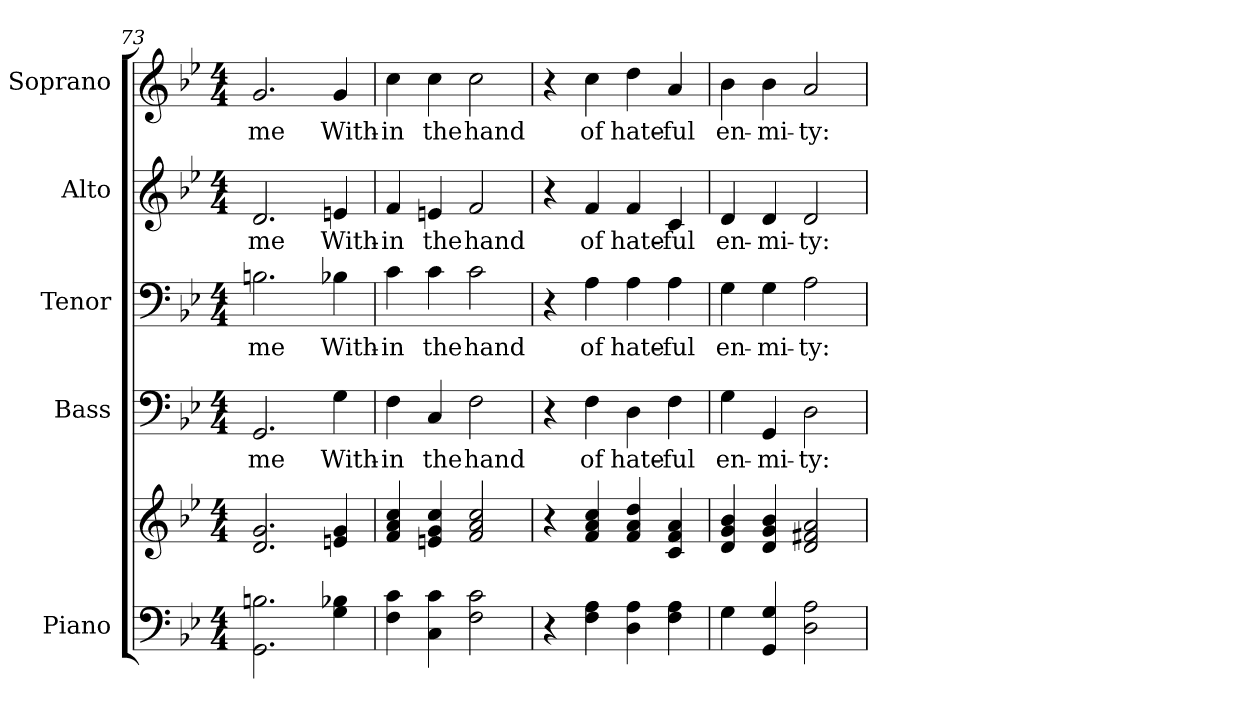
**kern	**kern	**kern	**text	**kern	**text	**kern	**text	**kern	**text
*part5	*part5	*part4	*part4	*part3	*part3	*part2	*part2	*part1	*part1
*staff6	*staff5	*staff4	*staff4	*staff3	*staff3	*staff2	*staff2	*staff1	*staff1
*I"Piano	*	*I"Bass	*	*I"Tenor	*	*I"Alto	*	*I"Soprano	*
*I'Pno.	*	*I'B.	*	*I'T.	*	*I'A.	*	*I'S.	*
!!LO:PB:g=z
*clefF4	*clefG2	*clefF4	*	*clefF4	*	*clefG2	*	*clefG2	*
*k[b-e-]	*k[b-e-]	*k[b-e-]	*	*k[b-e-]	*	*k[b-e-]	*	*k[b-e-]	*
*B-:	*B-:	*B-:	*	*B-:	*	*B-:	*	*B-:	*
*M4/4	*M4/4	*M4/4	*	*M4/4	*	*M4/4	*	*M4/4	*
=73	=73	=73	=73	=73	=73	=73	=73	=73	=73
!	!	!	!LO:LY:b:color=#000000	!	!	!	!	!	!
!	!	!	!	!	!LO:LY:b:color=#000000	!	!	!	!
!	!	!	!	!	!	!	!LO:LY:b:color=#000000	!	!
!	!	!	!	!	!	!	!	!	!LO:LY:b:color=#000000
2.GGi\ 2.Bni	2.di/ 2.gi	2.GGi/	me	2.Bni\	me	2.di/	me	2.gi/	me
!	!	!	!LO:LY:b:color=#000000	!	!	!	!	!	!
!	!	!	!	!	!LO:LY:b:color=#000000	!	!	!	!
!	!	!	!	!	!	!	!LO:LY:b:color=#000000	!	!
!	!	!	!	!	!	!	!	!	!LO:LY:b:color=#000000
4Gi\ 4B-Xi	4eni/ 4gi	4Gi\	With-	4B-Xi\	With-	4eni/	With-	4gi/	With-
=74	=74	=74	=74	=74	=74	=74	=74	=74	=74
!	!	!	!LO:LY:b:color=#000000	!	!	!	!	!	!
!	!	!	!	!	!LO:LY:b:color=#000000	!	!	!	!
!	!	!	!	!	!	!	!LO:LY:b:color=#000000	!	!
!	!	!	!	!	!	!	!	!	!LO:LY:b:color=#000000
4Fi\ 4ci	4fi/ 4ai 4cci	4Fi\	-in	4ci\	-in	4fi/	-in	4cci\	-in
!	!	!	!LO:LY:b:color=#000000	!	!	!	!	!	!
!	!	!	!	!	!LO:LY:b:color=#000000	!	!	!	!
!	!	!	!	!	!	!	!LO:LY:b:color=#000000	!	!
!	!	!	!	!	!	!	!	!	!LO:LY:b:color=#000000
4Ci\ 4ci	4eni/ 4gi 4cci	4Ci/	the	4ci\	the	4eni/	the	4cci\	the
!	!	!	!LO:LY:b:color=#000000	!	!	!	!	!	!
!	!	!	!	!	!LO:LY:b:color=#000000	!	!	!	!
!	!	!	!	!	!	!	!LO:LY:b:color=#000000	!	!
!	!	!	!	!	!	!	!	!	!LO:LY:b:color=#000000
2Fi\ 2ci	2fi/ 2ai 2cci	2Fi\	hand	2ci\	hand	2fi/	hand	2cci\	hand
=75	=75	=75	=75	=75	=75	=75	=75	=75	=75
4r	4r	4r	.	4r	.	4r	.	4r	.
!	!	!	!LO:LY:b:color=#000000	!	!	!	!	!	!
!	!	!	!	!	!LO:LY:b:color=#000000	!	!	!	!
!	!	!	!	!	!	!	!LO:LY:b:color=#000000	!	!
!	!	!	!	!	!	!	!	!	!LO:LY:b:color=#000000
4Fi\ 4Ai	4fi/ 4ai 4cci	4Fi\	of	4Ai\	of	4fi/	of	4cci\	of
!	!	!	!LO:LY:b:color=#000000	!	!	!	!	!	!
!	!	!	!	!	!LO:LY:b:color=#000000	!	!	!	!
!	!	!	!	!	!	!	!LO:LY:b:color=#000000	!	!
!	!	!	!	!	!	!	!	!	!LO:LY:b:color=#000000
4Di\ 4Ai	4fi/ 4ai 4ddi	4Di\	hate-	4Ai\	hate-	4fi/	hate-	4ddi\	hate-
!	!	!	!LO:LY:b:color=#000000	!	!	!	!	!	!
!	!	!	!	!	!LO:LY:b:color=#000000	!	!	!	!
!	!	!	!	!	!	!	!LO:LY:b:color=#000000	!	!
!	!	!	!	!	!	!	!	!	!LO:LY:b:color=#000000
4Fi\ 4Ai	4ci/ 4fi 4ai	4Fi\	-ful	4Ai\	-ful	4ci/	-ful	4ai/	-ful
=76	=76	=76	=76	=76	=76	=76	=76	=76	=76
!	!	!	!LO:LY:b:color=#000000	!	!	!	!	!	!
!	!	!	!	!	!LO:LY:b:color=#000000	!	!	!	!
!	!	!	!	!	!	!	!LO:LY:b:color=#000000	!	!
!	!	!	!	!	!	!	!	!	!LO:LY:b:color=#000000
4Gi\	4di/ 4gi 4b-i	4Gi\	en-	4Gi\	en-	4di/	en-	4b-i\	en-
!	!	!	!LO:LY:b:color=#000000	!	!	!	!	!	!
!	!	!	!	!	!LO:LY:b:color=#000000	!	!	!	!
!	!	!	!	!	!	!	!LO:LY:b:color=#000000	!	!
!	!	!	!	!	!	!	!	!	!LO:LY:b:color=#000000
4GGi/ 4Gi	4di/ 4gi 4b-i	4GGi/	-mi-	4Gi\	-mi-	4di/	-mi-	4b-i\	-mi-
!	!	!	!LO:LY:b:color=#000000	!	!	!	!	!	!
!	!	!	!	!	!LO:LY:b:color=#000000	!	!	!	!
!	!	!	!	!	!	!	!LO:LY:b:color=#000000	!	!
!	!	!	!	!	!	!	!	!	!LO:LY:b:color=#000000
2Di\ 2Ai	2di/ 2f#Xi 2ai	2Di\	-ty:	2Ai\	-ty:	2di/	-ty:	2ai/	-ty:
=	=	=	=	=	=	=	=	=	=
*-	*-	*-	*-	*-	*-	*-	*-	*-	*-
